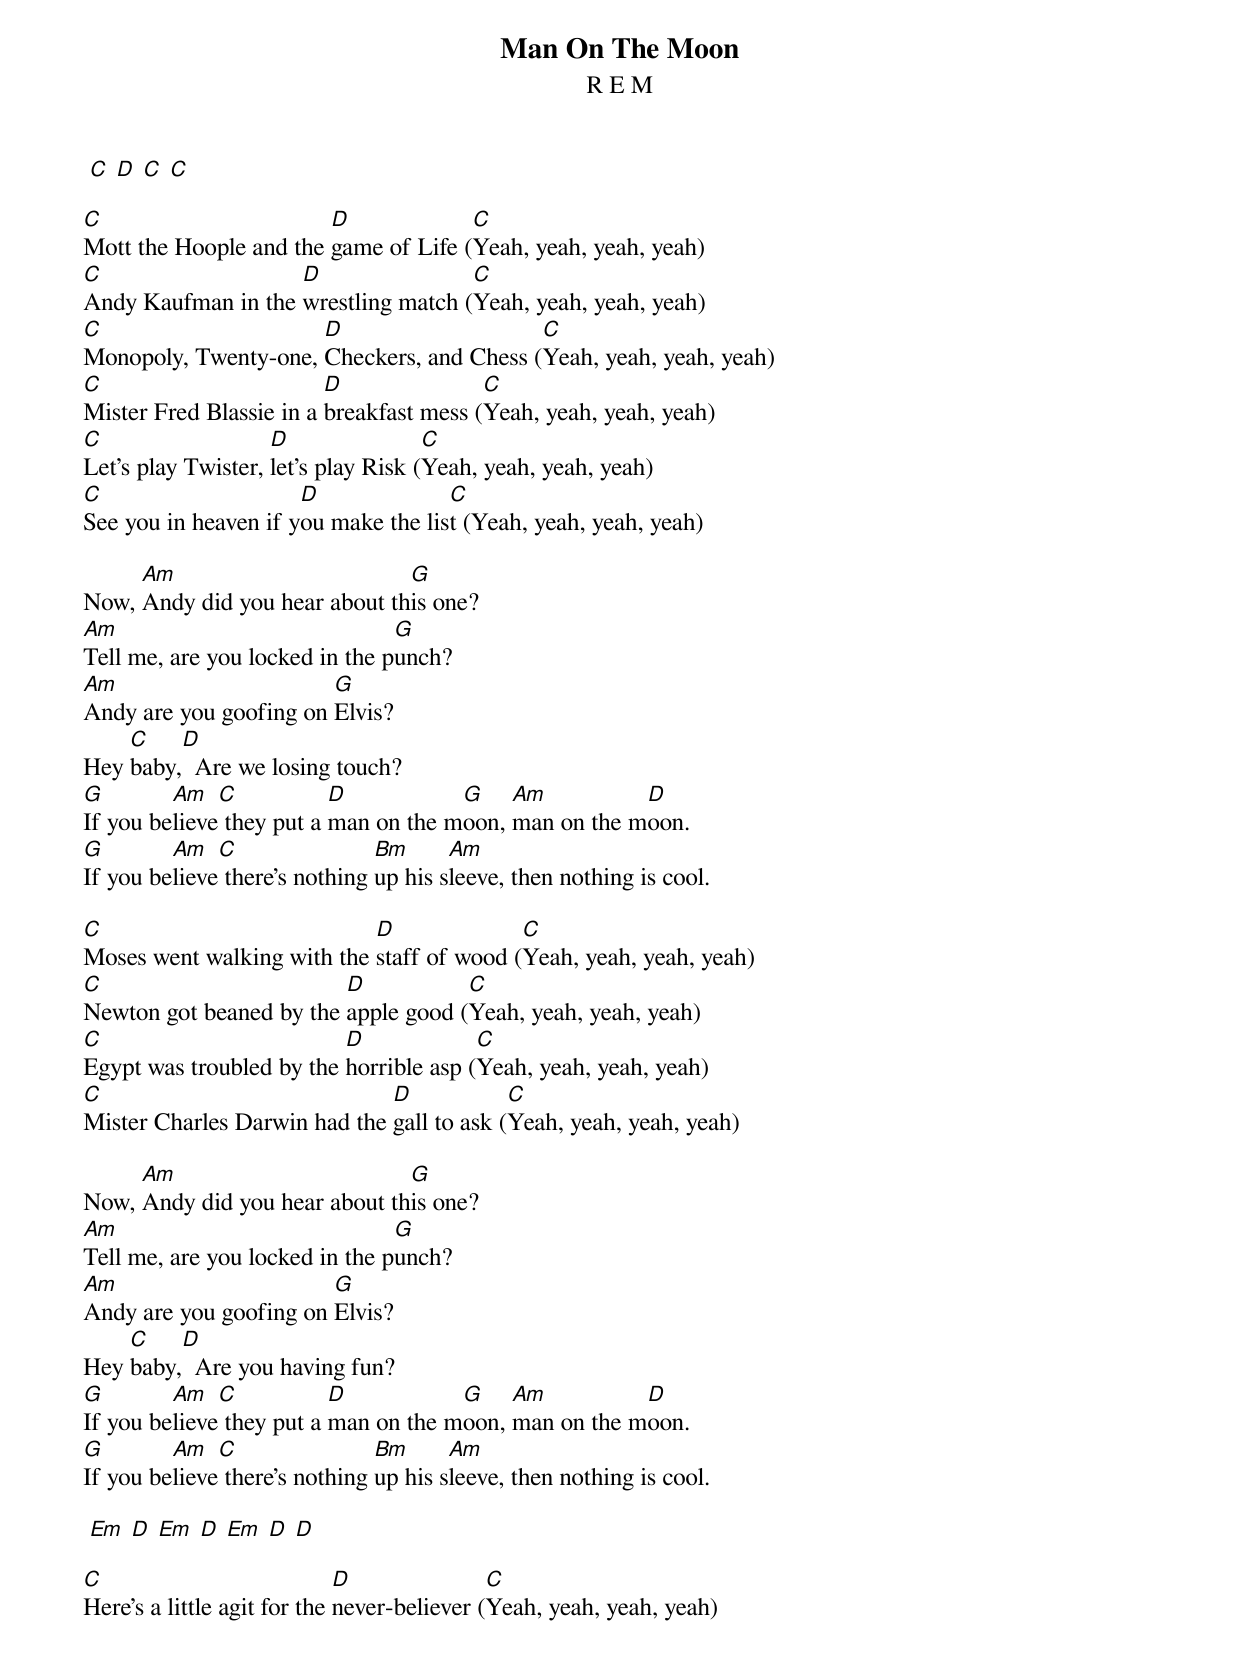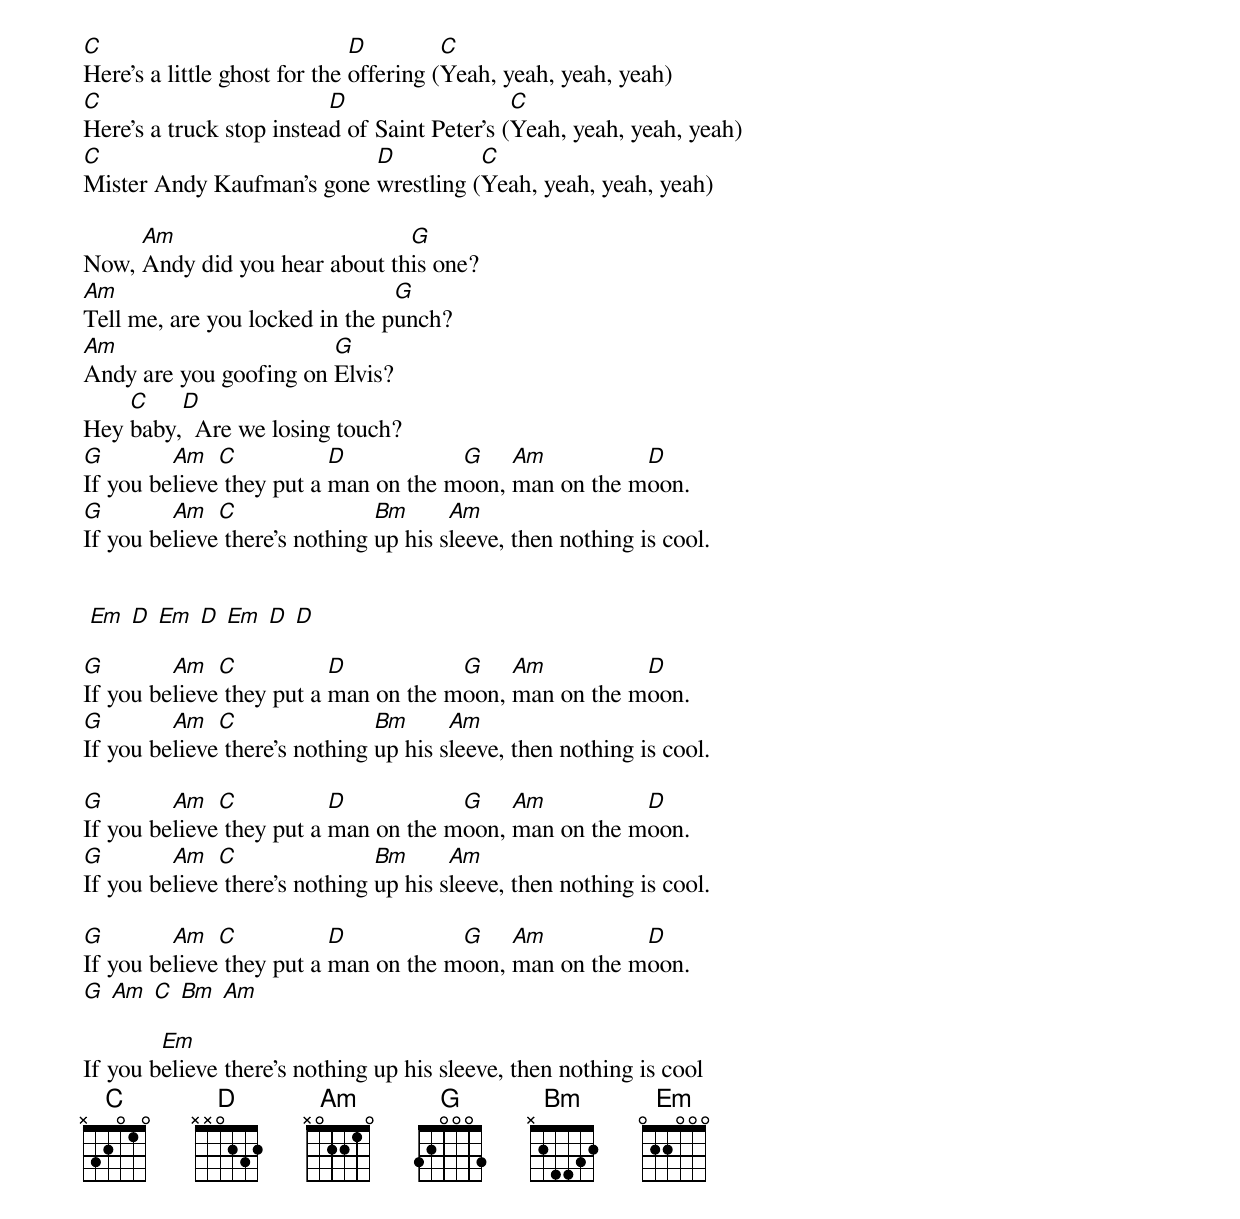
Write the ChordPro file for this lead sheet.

{title: Man On The Moon}
{subtitle: R E M}
 [C] [D] [C] [C]

[C]Mott the Hoople and the [D]game of Life ([C]Yeah, yeah, yeah, yeah)
[C]Andy Kaufman in the [D]wrestling match ([C]Yeah, yeah, yeah, yeah)
[C]Monopoly, Twenty-one, [D]Checkers, and Chess ([C]Yeah, yeah, yeah, yeah)
[C]Mister Fred Blassie in a [D]breakfast mess ([C]Yeah, yeah, yeah, yeah)
[C]Let's play Twister, [D]let's play Risk ([C]Yeah, yeah, yeah, yeah)
[C]See you in heaven if y[D]ou make the lis[C]t (Yeah, yeah, yeah, yeah)

Now, [Am]Andy did you hear about th[G]is one?
[Am]Tell me, are you locked in the p[G]unch?
[Am]Andy are you goofing on [G]Elvis?
Hey [C]baby,[D]  Are we losing touch?
[G]If you be[Am]lieve[C] they put a [D]man on the m[G]oon, [Am]man on the m[D]oon.
[G]If you be[Am]lieve[C] there's nothing [Bm]up his s[Am]leeve, then nothing is cool.

[C]Moses went walking with the [D]staff of wood ([C]Yeah, yeah, yeah, yeah)
[C]Newton got beaned by the [D]apple good ([C]Yeah, yeah, yeah, yeah)
[C]Egypt was troubled by the [D]horrible asp ([C]Yeah, yeah, yeah, yeah)
[C]Mister Charles Darwin had the [D]gall to ask ([C]Yeah, yeah, yeah, yeah)

Now, [Am]Andy did you hear about th[G]is one?
[Am]Tell me, are you locked in the p[G]unch?
[Am]Andy are you goofing on [G]Elvis?
Hey [C]baby,[D]  Are you having fun?
[G]If you be[Am]lieve[C] they put a [D]man on the m[G]oon, [Am]man on the m[D]oon.
[G]If you be[Am]lieve[C] there's nothing [Bm]up his s[Am]leeve, then nothing is cool.

 [Em] [D] [Em] [D] [Em] [D] [D]

[C]Here's a little agit for the [D]never-believer ([C]Yeah, yeah, yeah, yeah)
[C]Here's a little ghost for the [D]offering ([C]Yeah, yeah, yeah, yeah)
[C]Here's a truck stop instea[D]d of Saint Peter's ([C]Yeah, yeah, yeah, yeah)
[C]Mister Andy Kaufman's gone [D]wrestling ([C]Yeah, yeah, yeah, yeah)

Now, [Am]Andy did you hear about th[G]is one?
[Am]Tell me, are you locked in the p[G]unch?
[Am]Andy are you goofing on [G]Elvis?
Hey [C]baby,[D]  Are we losing touch?
[G]If you be[Am]lieve[C] they put a [D]man on the m[G]oon, [Am]man on the m[D]oon.
[G]If you be[Am]lieve[C] there's nothing [Bm]up his s[Am]leeve, then nothing is cool.


 [Em] [D] [Em] [D] [Em] [D] [D]

[G]If you be[Am]lieve[C] they put a [D]man on the m[G]oon, [Am]man on the m[D]oon.
[G]If you be[Am]lieve[C] there's nothing [Bm]up his s[Am]leeve, then nothing is cool.

[G]If you be[Am]lieve[C] they put a [D]man on the m[G]oon, [Am]man on the m[D]oon.
[G]If you be[Am]lieve[C] there's nothing [Bm]up his s[Am]leeve, then nothing is cool.

[G]If you be[Am]lieve[C] they put a [D]man on the m[G]oon, [Am]man on the m[D]oon.
[G] [Am] [C] [Bm] [Am]

If you b[Em]elieve there's nothing up his sleeve, then nothing is cool
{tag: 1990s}
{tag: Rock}
